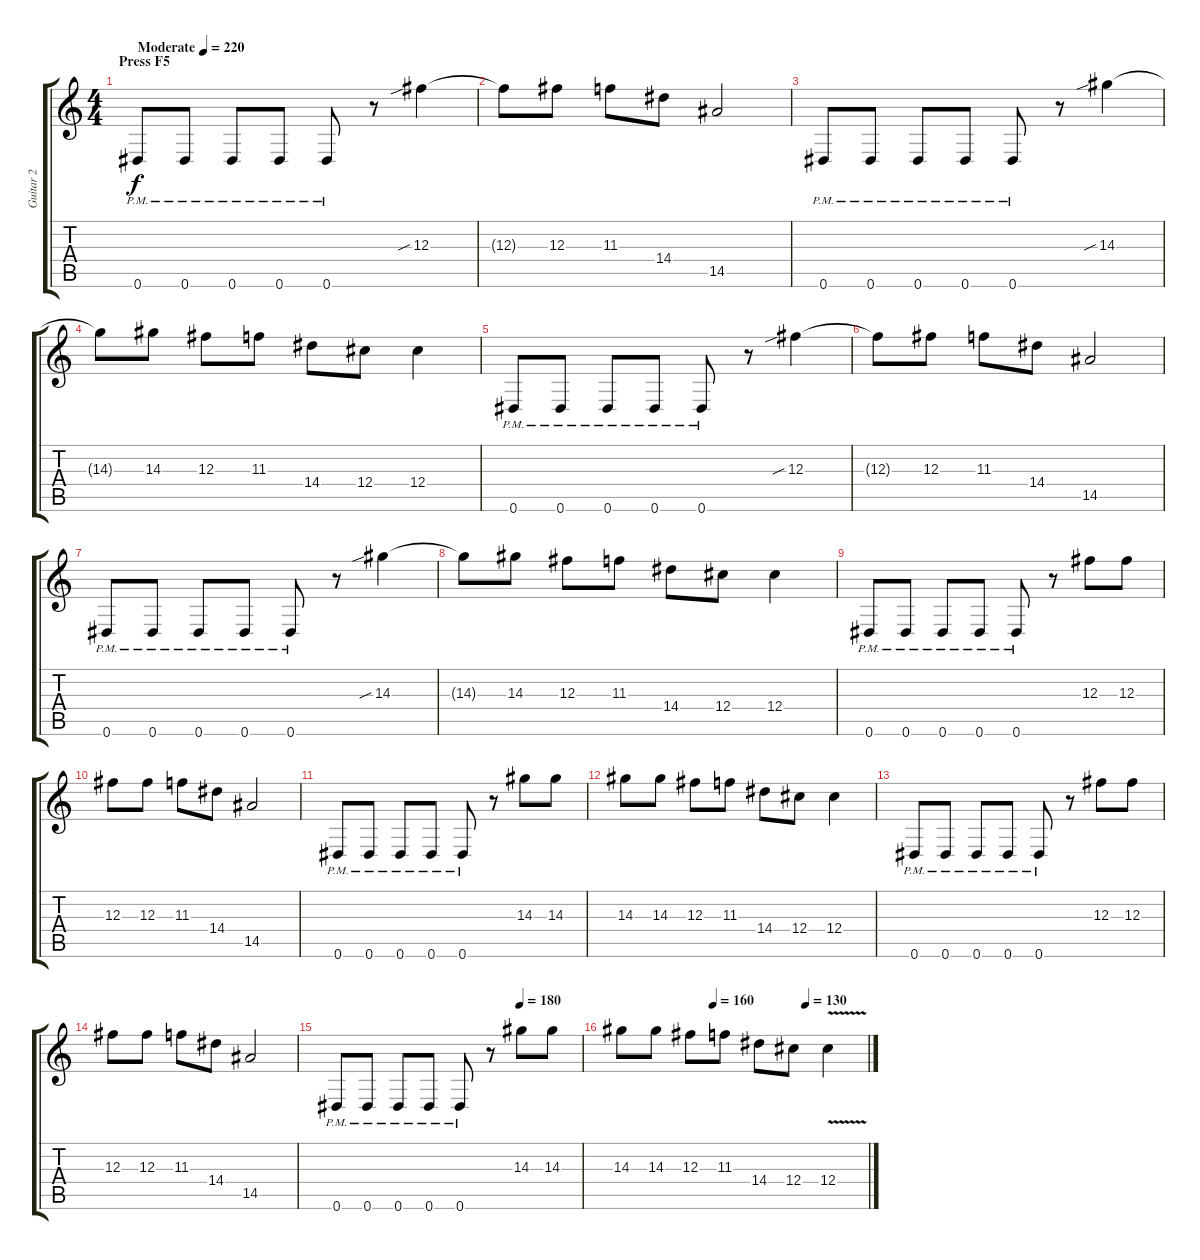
\track ("Guitar 2" "Guitar 2") {instrument distortionguitar}
\staff {score tabs}
\tuning (Eb4 Bb3 Gb3 Db3 Ab2 Eb2) {hide}
\ts (4 4)
\section ("" "Press F5")
\tempo (220 "Moderate")
\clef g2
\ks c
0.6{pm}.8{dy f instrument distortionguitar} 0.6{pm}.8 0.6{pm}.8 0.6{pm}.8 0.6{pm}.8 r.8 12.3{sib}.4 |
12.3{t}.8 12.3.8 11.3.8 14.4.8 14.5.2 |
0.6{pm}.8 0.6{pm}.8 0.6{pm}.8 0.6{pm}.8 0.6{pm}.8 r.8 14.3{sib}.4 |
14.3{t}.8 14.3.8 12.3.8 11.3.8 14.4.8 12.4.8 12.4.4 |
0.6{pm}.8 0.6{pm}.8 0.6{pm}.8 0.6{pm}.8 0.6{pm}.8 r.8 12.3{sib}.4 |
12.3{t}.8 12.3.8 11.3.8 14.4.8 14.5.2 |
0.6{pm}.8 0.6{pm}.8 0.6{pm}.8 0.6{pm}.8 0.6{pm}.8 r.8 14.3{sib}.4 |
14.3{t}.8 14.3.8 12.3.8 11.3.8 14.4.8 12.4.8 12.4.4 |
0.6{pm}.8 0.6{pm}.8 0.6{pm}.8 0.6{pm}.8 0.6{pm}.8 r.8 12.3.8 12.3.8 |
12.3.8 12.3.8 11.3.8 14.4.8 14.5.2 |
0.6{pm}.8 0.6{pm}.8 0.6{pm}.8 0.6{pm}.8 0.6{pm}.8 r.8 14.3.8 14.3.8 |
14.3.8 14.3.8 12.3.8 11.3.8 14.4.8 12.4.8 12.4.4 |
0.6{pm}.8 0.6{pm}.8 0.6{pm}.8 0.6{pm}.8 0.6{pm}.8 r.8 12.3.8 12.3.8 |
12.3.8 12.3.8 11.3.8 14.4.8 14.5.2 |
\tempo (180 0.75)
0.6{pm}.8 0.6{pm}.8 0.6{pm}.8 0.6{pm}.8 0.6{pm}.8 r.8 14.3.8 14.3.8 |
\tempo (160 0.375)
\tempo (130 0.75)
14.3.8 14.3.8 12.3.8 11.3.8 14.4.8 12.4.8 12.4{v}.4
